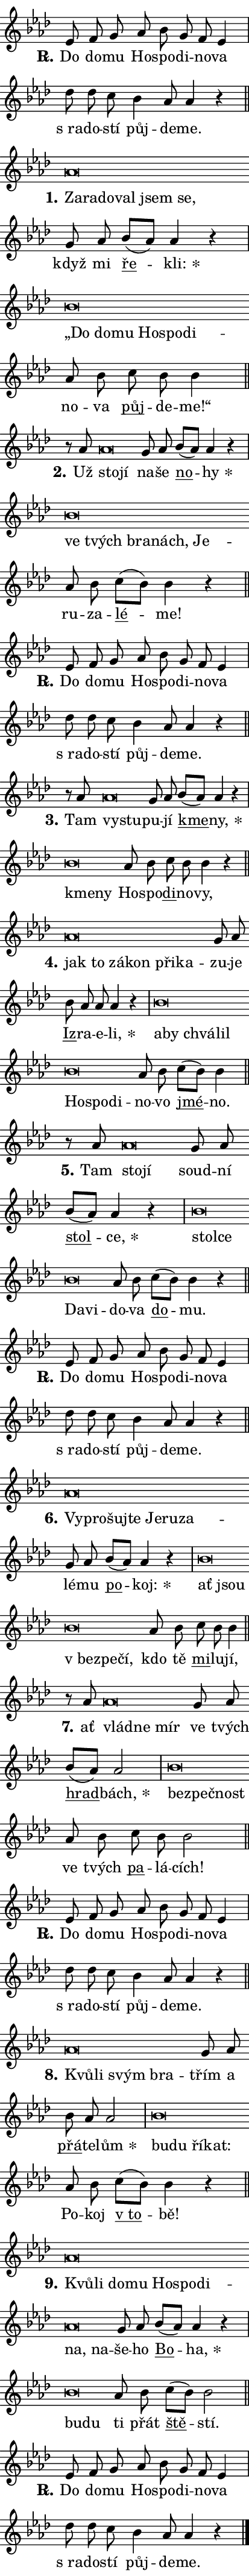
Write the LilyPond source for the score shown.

\version "2.22.1"
\header { tagline = "" }
\paper {
  indent = 0\cm
  top-margin = 0\cm
  right-margin = 0\cm
  bottom-margin = 0\cm
  left-margin = 0\cm
  paper-width = 7\cm
  page-breaking = #ly:one-page-breaking
  system-system-spacing.basic-distance = #11
  score-system-spacing.basic-distance = #11.3
  ragged-last = ##f
}


%% Author: Thomas Morley
%% https://lists.gnu.org/archive/html/lilypond-user/2020-05/msg00002.html
#(define (line-position grob)
"Returns position of @var[grob} in current system:
   @code{'start}, if at first time-step
   @code{'end}, if at last time-step
   @code{'middle} otherwise
"
  (let* ((col (ly:item-get-column grob))
         (ln (ly:grob-object col 'left-neighbor))
         (rn (ly:grob-object col 'right-neighbor))
         (col-to-check-left (if (ly:grob? ln) ln col))
         (col-to-check-right (if (ly:grob? rn) rn col))
         (break-dir-left
           (and
             (ly:grob-property col-to-check-left 'non-musical #f)
             (ly:item-break-dir col-to-check-left)))
         (break-dir-right
           (and
             (ly:grob-property col-to-check-right 'non-musical #f)
             (ly:item-break-dir col-to-check-right))))
        (cond ((eqv? 1 break-dir-left) 'start)
              ((eqv? -1 break-dir-right) 'end)
              (else 'middle))))

#(define (tranparent-at-line-position vctor)
  (lambda (grob)
  "Relying on @code{line-position} select the relevant enry from @var{vctor}.
Used to determine transparency,"
    (case (line-position grob)
      ((end) (not (vector-ref vctor 0)))
      ((middle) (not (vector-ref vctor 1)))
      ((start) (not (vector-ref vctor 2))))))

noteHeadBreakVisibility =
#(define-music-function (break-visibility)(vector?)
"Makes @code{NoteHead}s transparent relying on @var{break-visibility}"
#{
  \override NoteHead.transparent =
    #(tranparent-at-line-position break-visibility)
#})

#(define delete-ledgers-for-transparent-note-heads
  (lambda (grob)
    "Reads whether a @code{NoteHead} is transparent.
If so this @code{NoteHead} is removed from @code{'note-heads} from
@var{grob}, which is supposed to be @code{LedgerLineSpanner}.
As a result ledgers are not printed for this @code{NoteHead}"
    (let* ((nhds-array (ly:grob-object grob 'note-heads))
           (nhds-list
             (if (ly:grob-array? nhds-array)
                 (ly:grob-array->list nhds-array)
                 '()))
           ;; Relies on the transparent-property being done before
           ;; Staff.LedgerLineSpanner.after-line-breaking is executed.
           ;; This is fragile ...
           (to-keep
             (remove
               (lambda (nhd)
                 (ly:grob-property nhd 'transparent #f))
               nhds-list)))
      ;; TODO find a better method to iterate over grob-arrays, similiar
      ;; to filter/remove etc for lists
      ;; For now rebuilt from scratch
      (set! (ly:grob-object grob 'note-heads)  '())
      (for-each
        (lambda (nhd)
          (ly:pointer-group-interface::add-grob grob 'note-heads nhd))
        to-keep))))

hideNotes = {
  \noteHeadBreakVisibility #begin-of-line-visible
}
unHideNotes = {
  \noteHeadBreakVisibility #all-visible
}

% work-around for resetting accidentals
% https://lilypond.org/doc/v2.23/Documentation/notation/displaying-rhythms#unmetered-music
cadenzaMeasure = {
  \cadenzaOff
  \partial 1024 s1024
  \cadenzaOn
}

#(define-markup-command (accent layout props text) (markup?)
  "Underline accented syllable"
  (interpret-markup layout props
    #{\markup \override #'(offset . 4.3) \underline { #text }#}))

responsum = \markup \concat {
  "R" \hspace #-1.05 \path #0.1 #'((moveto 0 0.07) (lineto 0.9 0.8)) \hspace #0.05 "."
}

\layout {
    \context {
        \Staff
        \remove "Time_signature_engraver"
        \override LedgerLineSpanner.after-line-breaking = #delete-ledgers-for-transparent-note-heads
    }
    \context {
        \Voice {
            \override NoteHead.output-attributes = #'((class . "notehead"))
            \override Hairpin.height = #0.55
        }
    }
    \context {
        \Lyrics {
            \override StanzaNumber.output-attributes = #'((class . "stanzanumber"))
            \override LyricSpace.minimum-distance = #0.9
            \override LyricText.font-name = #"TeX Gyre Schola"
            \override LyricText.font-size = 1
            \override StanzaNumber.font-name = #"TeX Gyre Schola Bold"
            \override StanzaNumber.font-size = 1
        }
    }
}

% magnetic-lyrics.ily
%
%   written by
%     Jean Abou Samra <jean@abou-samra.fr>
%     Werner Lemberg <wl@gnu.org>
%
%   adapted by
%     Jiri Hon <jiri.hon@gmail.com>
%
% Version 2022-Apr-15

% https://www.mail-archive.com/lilypond-user@gnu.org/msg149350.html

#(define (Left_hyphen_pointer_engraver context)
   "Collect syllable-hyphen-syllable occurrences in lyrics and store
them in properties.  This engraver only looks to the left.  For
example, if the lyrics input is @code{foo -- bar}, it does the
following.

@itemize @bullet
@item
Set the @code{text} property of the @code{LyricHyphen} grob between
@q{foo} and @q{bar} to @code{foo}.

@item
Set the @code{left-hyphen} property of the @code{LyricText} grob with
text @q{foo} to the @code{LyricHyphen} grob between @q{foo} and
@q{bar}.
@end itemize

Use this auxiliary engraver in combination with the
@code{lyric-@/text::@/apply-@/magnetic-@/offset!} hook."
   (let ((hyphen #f)
         (text #f))
     (make-engraver
      (acknowledgers
       ((lyric-syllable-interface engraver grob source-engraver)
        (set! text grob)))
      (end-acknowledgers
       ((lyric-hyphen-interface engraver grob source-engraver)
        ;(when (not (grob::has-interface grob 'lyric-space-interface))
          (set! hyphen grob)));)
      ((stop-translation-timestep engraver)
       (when (and text hyphen)
         (ly:grob-set-object! text 'left-hyphen hyphen))
       (set! text #f)
       (set! hyphen #f)))))

#(define (lyric-text::apply-magnetic-offset! grob)
   "If the space between two syllables is less than the value in
property @code{LyricText@/.details@/.squash-threshold}, move the right
syllable to the left so that it gets concatenated with the left
syllable.

Use this function as a hook for
@code{LyricText@/.after-@/line-@/breaking} if the
@code{Left_@/hyphen_@/pointer_@/engraver} is active."
   (let ((hyphen (ly:grob-object grob 'left-hyphen #f)))
     (when hyphen
       (let ((left-text (ly:spanner-bound hyphen LEFT)))
         (when (grob::has-interface left-text 'lyric-syllable-interface)
           (let* ((common (ly:grob-common-refpoint grob left-text X))
                  (this-x-ext (ly:grob-extent grob common X))
                  (left-x-ext
                   (begin
                     ;; Trigger magnetism for left-text.
                     (ly:grob-property left-text 'after-line-breaking)
                     (ly:grob-extent left-text common X)))
                  ;; `delta` is the gap width between two syllables.
                  (delta (- (interval-start this-x-ext)
                            (interval-end left-x-ext)))
                  (details (ly:grob-property grob 'details))
                  (threshold (assoc-get 'squash-threshold details 0.2)))
             (when (< delta threshold)
               (let* (;; We have to manipulate the input text so that
                      ;; ligatures crossing syllable boundaries are not
                      ;; disabled.  For languages based on the Latin
                      ;; script this is essentially a beautification.
                      ;; However, for non-Western scripts it can be a
                      ;; necessity.
                      (lt (ly:grob-property left-text 'text))
                      (rt (ly:grob-property grob 'text))
                      (is-space (grob::has-interface hyphen 'lyric-space-interface))
                      (space (if is-space " " ""))
                      (space-markup (grob-interpret-markup grob " "))
                      (space-size (interval-length (ly:stencil-extent space-markup X)))
                      (extra-delta (if is-space space-size 0))
                      ;; Append new syllable.
                      (ltrt-space (if (and (string? lt) (string? rt))
                                (string-append lt space rt)
                                (make-concat-markup (list lt space rt))))
                      ;; Right-align `ltrt` to the right side.
                      (ltrt-space-markup (grob-interpret-markup
                               grob
                               (make-translate-markup
                                (cons (interval-length this-x-ext) 0)
                                (make-right-align-markup ltrt-space)))))
                 (begin
                   ;; Don't print `left-text`.
                   (ly:grob-set-property! left-text 'stencil #f)
                   ;; Set text and stencil (which holds all collected
                   ;; syllables so far) and shift it to the left.
                   (ly:grob-set-property! grob 'text ltrt-space)
                   (ly:grob-set-property! grob 'stencil ltrt-space-markup)
                   (ly:grob-translate-axis! grob (- (- delta extra-delta)) X))))))))))


#(define (lyric-hyphen::displace-bounds-first grob)
   ;; Make very sure this callback isn't triggered too early.
   (let ((left (ly:spanner-bound grob LEFT))
         (right (ly:spanner-bound grob RIGHT)))
     (ly:grob-property left 'after-line-breaking)
     (ly:grob-property right 'after-line-breaking)
     (ly:lyric-hyphen::print grob)))

squashThreshold = #0.4

\layout {
  \context {
    \Lyrics
    \consists #Left_hyphen_pointer_engraver
    \override LyricText.after-line-breaking =
      #lyric-text::apply-magnetic-offset!
    \override LyricHyphen.stencil = #lyric-hyphen::displace-bounds-first
    \override LyricText.details.squash-threshold = \squashThreshold
    \override LyricHyphen.minimum-distance = 0
    \override LyricHyphen.minimum-length = \squashThreshold
  }
}

squash = \override LyricText.details.squash-threshold = 9999
unSquash = \override LyricText.details.squash-threshold = \squashThreshold

left = \override LyricText.self-alignment-X = #LEFT
unLeft = \revert LyricText.self-alignment-X

starOffset = #(lambda (grob) 
                (let ((x_offset (ly:self-alignment-interface::aligned-on-x-parent grob)))
                  (if (= x_offset 0) 0 (+ x_offset 1.2))))

star = #(define-music-function (syllable)(string?)
"Append star separator at the end of a syllable"
#{
  \once \override LyricText.X-offset = #starOffset
  \lyricmode { \markup {
    #syllable
    \override #'((font-name . "TeX Gyre Schola Bold")) \hspace #0.2 \lower #0.65 \larger "*"
  } }
#})

starAccent = #(define-music-function (syllable)(string?)
"Append star separator at the end of a syllable and make accent"
#{
  \once \override LyricText.X-offset = #starOffset
  \lyricmode { \markup {
    \accent #syllable
    \override #'((font-name . "TeX Gyre Schola Bold")) \hspace #0.2 \lower #0.65 \larger "*"
  } }
#})

breath = #(define-music-function (syllable)(string?)
"Append breathing indicator at the end of a syllable"
#{
  \lyricmode { \markup { #syllable "+" } }
#})

optionalBreath = #(define-music-function (syllable)(string?)
"Append optional breathing indicator at the end of a syllable"
#{
  \lyricmode { \markup { #syllable "(+)" } }
#})


\score {
    <<
        \new Voice = "melody" { \cadenzaOn \key as \major \relative { es'8 f g as bes g f es4 \cadenzaMeasure \bar "|" des'8 des c \bar "" bes4 as8 as4 r \cadenzaMeasure \bar "||" \break } }
        \new Lyrics \lyricsto "melody" { \lyricmode { \set stanza = \responsum
Do do -- mu Ho -- spo -- di -- no -- va "s ra" -- do -- stí půj -- de -- me. } }
    >>
    \layout {}
}

\score {
    <<
        \new Voice = "melody" { \cadenzaOn \key as \major \relative { as'\breve*1/16 \hideNotes \breve*1/16 \bar "" \breve*1/16 \bar "" \breve*1/16 \bar "" \breve*1/16 \breve*1/16 \bar "" \unHideNotes g8 as \bar "" bes[( as)] as4 r \cadenzaMeasure \bar "|" bes\breve*1/16 \hideNotes \breve*1/16 \bar "" \breve*1/16 \bar "" \breve*1/16 \bar "" \breve*1/16 \breve*1/16 \bar "" \unHideNotes as8 bes \bar "" c bes bes4 \cadenzaMeasure \bar "||" \break } }
        \new Lyrics \lyricsto "melody" { \lyricmode { \set stanza = "1."
\left Za -- \squash ra -- do -- val jsem se, \unLeft \unSquash když mi \markup \accent ře -- \star kli: \left „Do \squash do -- mu Ho -- spo -- di -- \unLeft \unSquash no -- va \markup \accent půj -- de -- me!“ } }
    >>
    \layout {}
}

\score {
    <<
        \new Voice = "melody" { \cadenzaOn \key as \major \relative { r8 as' as\breve*1/16 \hideNotes \breve*1/16 \bar "" \unHideNotes g8 as \bar "" bes[( as)] as4 r \cadenzaMeasure \bar "|" bes\breve*1/16 \hideNotes \breve*1/16 \bar "" \breve*1/16 \bar "" \breve*1/16 \breve*1/16 \bar "" \unHideNotes as8 bes \bar "" c[( bes)] bes4 r \cadenzaMeasure \bar "||" \break } }
        \new Lyrics \lyricsto "melody" { \lyricmode { \set stanza = "2."
Už \left sto -- \squash jí \unLeft \unSquash na -- še \markup \accent no -- \star hy \left ve \squash tvých bra -- nách, Je -- \unLeft \unSquash ru -- za -- \markup \accent lé -- me! } }
    >>
    \layout {}
}

\score {
    <<
        \new Voice = "melody" { \cadenzaOn \key as \major \relative { es'8 f g as bes g f es4 \cadenzaMeasure \bar "|" des'8 des c \bar "" bes4 as8 as4 r \cadenzaMeasure \bar "||" \break } }
        \new Lyrics \lyricsto "melody" { \lyricmode { \set stanza = \responsum
Do do -- mu Ho -- spo -- di -- no -- va "s ra" -- do -- stí půj -- de -- me. } }
    >>
    \layout {}
}

\score {
    <<
        \new Voice = "melody" { \cadenzaOn \key as \major \relative { r8 as' as\breve*1/16 \hideNotes \breve*1/16 \bar "" \unHideNotes g8 as \bar "" bes[( as)] as4 r \cadenzaMeasure \bar "|" bes\breve*1/16 \hideNotes \breve*1/16 \bar "" \unHideNotes as8 bes \bar "" c bes bes4 r \cadenzaMeasure \bar "||" \break } }
        \new Lyrics \lyricsto "melody" { \lyricmode { \set stanza = "3."
Tam \left vy -- \squash stu -- \unLeft \unSquash pu -- jí \markup \accent kme -- \star ny, \left kme -- \squash ny \unLeft \unSquash Ho -- spo -- \markup \accent di -- no -- vy, } }
    >>
    \layout {}
}

\score {
    <<
        \new Voice = "melody" { \cadenzaOn \key as \major \relative { as'\breve*1/16 \hideNotes \breve*1/16 \bar "" \breve*1/16 \bar "" \breve*1/16 \bar "" \breve*1/16 \breve*1/16 \bar "" \unHideNotes g8 as \bar "" bes as as as4 r \cadenzaMeasure \bar "|" bes\breve*1/16 \hideNotes \breve*1/16 \bar "" \breve*1/16 \bar "" \breve*1/16 \bar "" \breve*1/16 \bar "" \breve*1/16 \breve*1/16 \bar "" \unHideNotes as8 bes \bar "" c[( bes)] bes4 \cadenzaMeasure \bar "||" \break } }
        \new Lyrics \lyricsto "melody" { \lyricmode { \set stanza = "4."
\left jak \squash to zá -- kon při -- ka -- \unLeft \unSquash zu -- je \markup \accent Iz -- ra -- e -- \star li, \left a -- \squash by chvá -- lil Ho -- spo -- di -- \unLeft \unSquash no -- vo \markup \accent jmé -- no. } }
    >>
    \layout {}
}

\score {
    <<
        \new Voice = "melody" { \cadenzaOn \key as \major \relative { r8 as' as\breve*1/16 \hideNotes \breve*1/16 \bar "" \unHideNotes g8 as \bar "" bes[( as)] as4 r \cadenzaMeasure \bar "|" bes\breve*1/16 \hideNotes \breve*1/16 \bar "" \breve*1/16 \breve*1/16 \bar "" \unHideNotes as8 bes \bar "" c[( bes)] bes4 r \cadenzaMeasure \bar "||" \break } }
        \new Lyrics \lyricsto "melody" { \lyricmode { \set stanza = "5."
Tam \left sto -- \squash jí \unLeft \unSquash soud -- ní \markup \accent stol -- \star ce, \left stol -- \squash ce Da -- vi -- \unLeft \unSquash do -- va \markup \accent do -- mu. } }
    >>
    \layout {}
}

\score {
    <<
        \new Voice = "melody" { \cadenzaOn \key as \major \relative { es'8 f g as bes g f es4 \cadenzaMeasure \bar "|" des'8 des c \bar "" bes4 as8 as4 r \cadenzaMeasure \bar "||" \break } }
        \new Lyrics \lyricsto "melody" { \lyricmode { \set stanza = \responsum
Do do -- mu Ho -- spo -- di -- no -- va "s ra" -- do -- stí půj -- de -- me. } }
    >>
    \layout {}
}

\score {
    <<
        \new Voice = "melody" { \cadenzaOn \key as \major \relative { as'\breve*1/16 \hideNotes \breve*1/16 \bar "" \breve*1/16 \bar "" \breve*1/16 \bar "" \breve*1/16 \bar "" \breve*1/16 \breve*1/16 \bar "" \unHideNotes g8 as \bar "" bes[( as)] as4 r \cadenzaMeasure \bar "|" bes\breve*1/16 \hideNotes \breve*1/16 \bar "" \breve*1/16 \bar "" \breve*1/16 \breve*1/16 \bar "" \unHideNotes as8 bes \bar "" c bes bes4 \cadenzaMeasure \bar "||" \break } }
        \new Lyrics \lyricsto "melody" { \lyricmode { \set stanza = "6."
\left Vy -- \squash pro -- šuj -- te Je -- ru -- za -- \unLeft \unSquash lé -- mu \markup \accent po -- \star koj: \left ať \squash jsou "v bez" -- pe -- čí, \unLeft \unSquash kdo tě \markup \accent mi -- lu -- jí, } }
    >>
    \layout {}
}

\score {
    <<
        \new Voice = "melody" { \cadenzaOn \key as \major \relative { r8 as' as\breve*1/16 \hideNotes \breve*1/16 \breve*1/16 \bar "" \unHideNotes g8 as \bar "" bes[( as)] as2 \cadenzaMeasure \bar "|" bes\breve*1/16 \hideNotes \breve*1/16 \breve*1/16 \bar "" \unHideNotes as8 bes \bar "" c bes bes2 \cadenzaMeasure \bar "||" \break } }
        \new Lyrics \lyricsto "melody" { \lyricmode { \set stanza = "7."
ať \left vlád -- \squash ne mír \unLeft \unSquash ve tvých \markup \accent hrad -- \star bách, \left bez -- \squash peč -- nost \unLeft \unSquash ve tvých \markup \accent pa -- lá -- cích! } }
    >>
    \layout {}
}

\score {
    <<
        \new Voice = "melody" { \cadenzaOn \key as \major \relative { es'8 f g as bes g f es4 \cadenzaMeasure \bar "|" des'8 des c \bar "" bes4 as8 as4 r \cadenzaMeasure \bar "||" \break } }
        \new Lyrics \lyricsto "melody" { \lyricmode { \set stanza = \responsum
Do do -- mu Ho -- spo -- di -- no -- va "s ra" -- do -- stí půj -- de -- me. } }
    >>
    \layout {}
}

\score {
    <<
        \new Voice = "melody" { \cadenzaOn \key as \major \relative { as'\breve*1/16 \hideNotes \breve*1/16 \bar "" \breve*1/16 \breve*1/16 \bar "" \unHideNotes g8 as \bar "" bes as as2 \cadenzaMeasure \bar "|" bes\breve*1/16 \hideNotes \breve*1/16 \bar "" \breve*1/16 \breve*1/16 \bar "" \unHideNotes as8 bes \bar "" c[( bes)] bes4 r \cadenzaMeasure \bar "||" \break } }
        \new Lyrics \lyricsto "melody" { \lyricmode { \set stanza = "8."
\left Kvů -- \squash li svým bra -- \unLeft \unSquash třím a \markup \accent přá -- te -- \star lům \left bu -- \squash du ří -- kat: \unLeft \unSquash Po -- koj \markup \accent "v to" -- bě! } }
    >>
    \layout {}
}

\score {
    <<
        \new Voice = "melody" { \cadenzaOn \key as \major \relative { as'\breve*1/16 \hideNotes \breve*1/16 \bar "" \breve*1/16 \bar "" \breve*1/16 \bar "" \breve*1/16 \bar "" \breve*1/16 \bar "" \breve*1/16 \bar "" \breve*1/16 \breve*1/16 \bar "" \unHideNotes g8 as \bar "" bes[( as)] as4 r \cadenzaMeasure \bar "|" bes\breve*1/16 \hideNotes \breve*1/16 \bar "" \unHideNotes as8 bes \bar "" c[( bes)] bes2 \cadenzaMeasure \bar "||" \break } }
        \new Lyrics \lyricsto "melody" { \lyricmode { \set stanza = "9."
\left Kvů -- \squash li do -- mu Ho -- spo -- di -- na, na -- \unLeft \unSquash še -- ho \markup \accent Bo -- \star ha, \left bu -- \squash du \unLeft \unSquash ti přát \markup \accent ště -- stí. } }
    >>
    \layout {}
}

\score {
    <<
        \new Voice = "melody" { \cadenzaOn \key as \major \relative { es'8 f g as bes g f es4 \cadenzaMeasure \bar "|" des'8 des c \bar "" bes4 as8 as4 r \cadenzaMeasure \bar "||" \break } \bar "|." }
        \new Lyrics \lyricsto "melody" { \lyricmode { \set stanza = \responsum
Do do -- mu Ho -- spo -- di -- no -- va "s ra" -- do -- stí půj -- de -- me. } }
    >>
    \layout {}
}
